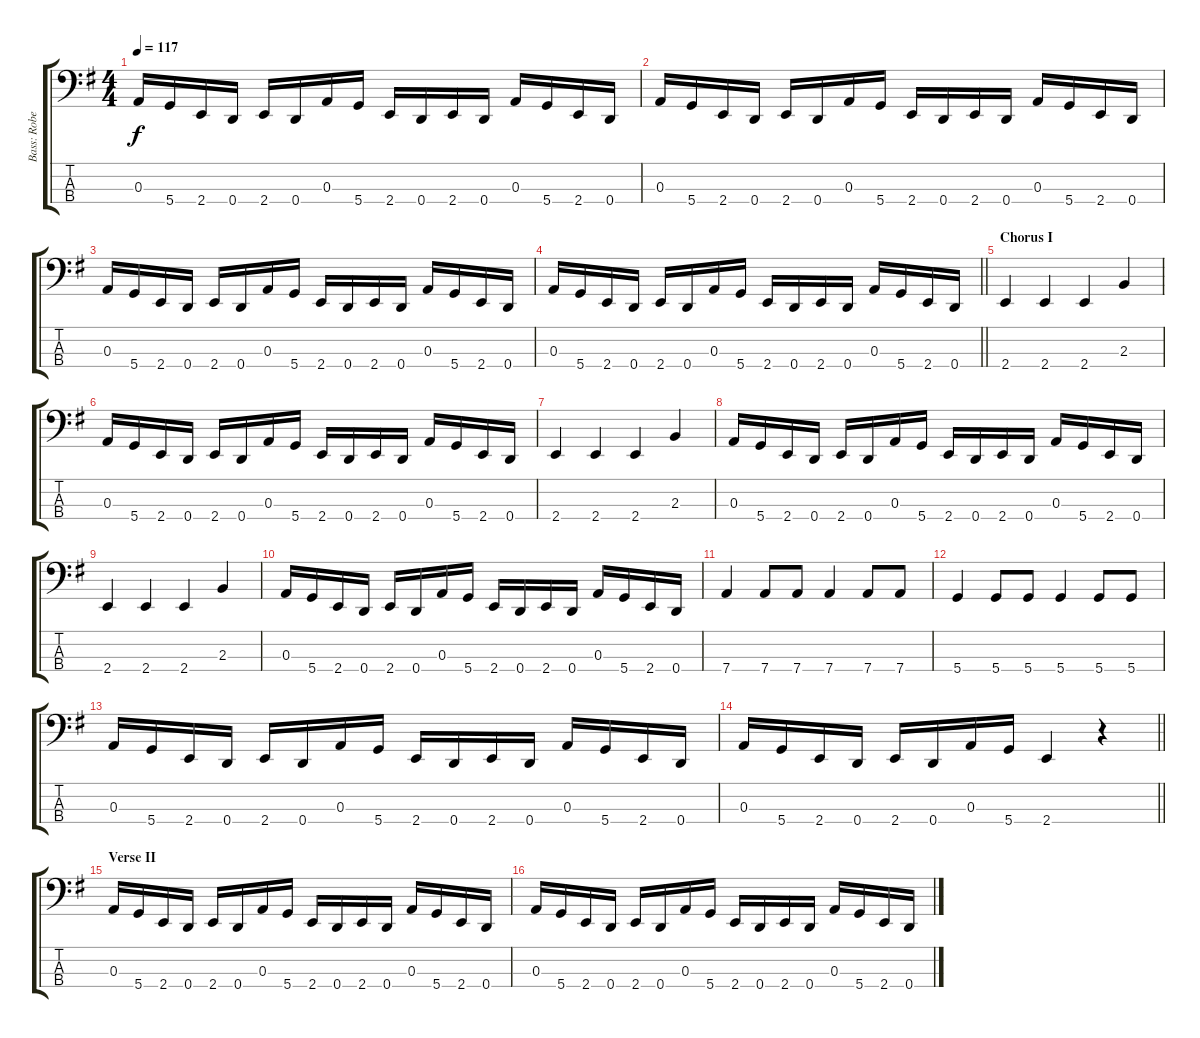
\track ("Bass: Robert" "Bass: Robe") {instrument electricbassfinger}
\staff {score tabs}
\tuning (G2 D2 A1 D1) {hide}
\ts (4 4)
\tempo 117
\clef f4
\ks g
0.3.16{dy f} 5.4.16 2.4.16 0.4.16 2.4.16 0.4.16 0.3.16 5.4.16 2.4.16 0.4.16 2.4.16 0.4.16 0.3.16 5.4.16 2.4.16 0.4.16 |
0.3.16 5.4.16 2.4.16 0.4.16 2.4.16 0.4.16 0.3.16 5.4.16 2.4.16 0.4.16 2.4.16 0.4.16 0.3.16 5.4.16 2.4.16 0.4.16 |
0.3.16 5.4.16 2.4.16 0.4.16 2.4.16 0.4.16 0.3.16 5.4.16 2.4.16 0.4.16 2.4.16 0.4.16 0.3.16 5.4.16 2.4.16 0.4.16 |
\barLineRight lightlight
0.3.16 5.4.16 2.4.16 0.4.16 2.4.16 0.4.16 0.3.16 5.4.16 2.4.16 0.4.16 2.4.16 0.4.16 0.3.16 5.4.16 2.4.16 0.4.16 |
\section ("" "Chorus I")
2.4.4 2.4.4 2.4.4 2.3.4 |
0.3.16 5.4.16 2.4.16 0.4.16 2.4.16 0.4.16 0.3.16 5.4.16 2.4.16 0.4.16 2.4.16 0.4.16 0.3.16 5.4.16 2.4.16 0.4.16 |
2.4.4 2.4.4 2.4.4 2.3.4 |
0.3.16 5.4.16 2.4.16 0.4.16 2.4.16 0.4.16 0.3.16 5.4.16 2.4.16 0.4.16 2.4.16 0.4.16 0.3.16 5.4.16 2.4.16 0.4.16 |
2.4.4 2.4.4 2.4.4 2.3.4 |
0.3.16 5.4.16 2.4.16 0.4.16 2.4.16 0.4.16 0.3.16 5.4.16 2.4.16 0.4.16 2.4.16 0.4.16 0.3.16 5.4.16 2.4.16 0.4.16 |
7.4.4 7.4.8 7.4.8 7.4.4 7.4.8 7.4.8 |
5.4.4 5.4.8 5.4.8 5.4.4 5.4.8 5.4.8 |
0.3.16 5.4.16 2.4.16 0.4.16 2.4.16 0.4.16 0.3.16 5.4.16 2.4.16 0.4.16 2.4.16 0.4.16 0.3.16 5.4.16 2.4.16 0.4.16 |
\barLineRight lightlight
0.3.16 5.4.16 2.4.16 0.4.16 2.4.16 0.4.16 0.3.16 5.4.16 2.4.4 r.4 |
\section ("" "Verse II")
0.3.16 5.4.16 2.4.16 0.4.16 2.4.16 0.4.16 0.3.16 5.4.16 2.4.16 0.4.16 2.4.16 0.4.16 0.3.16 5.4.16 2.4.16 0.4.16 |
0.3.16 5.4.16 2.4.16 0.4.16 2.4.16 0.4.16 0.3.16 5.4.16 2.4.16 0.4.16 2.4.16 0.4.16 0.3.16 5.4.16 2.4.16 0.4.16
